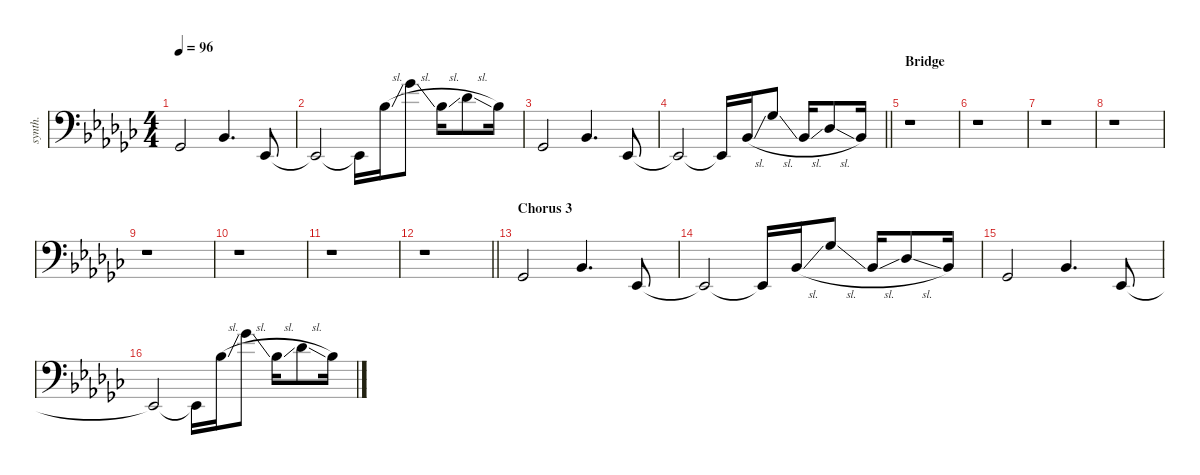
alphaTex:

\defaultSystemsLayout 4
\hideDynamics
\bracketExtendMode nobrackets
\otherSystemsTrackNameOrientation horizontal
\track ("Keyboard" "synth.") {defaultSystemsLayout 4 instrument lead2sawtooth}
\staff {score}
\tuning (Eb4 Bb3 Gb3 Db3 Ab2 Eb2)
\ts (4 4)
\tempo 96
\clef f4
\ks gb
3.6{acc b}.2{dy fff beam Up} 2.5{acc b}.4{d beam Up} 0.6{acc b}.8{beam Up} |
0.6{t acc b}.2{beam Up} 0.6{t acc b}.16{beam Down} 9.4{sl acc b}.16{dy f beam Down} 17.4{sl acc b}.8{beam Down} 9.4{sl acc b}.16{beam Down} 12.4{sl acc b}.8{beam Down} 9.4{acc b}.16{beam Down} |
3.6{acc b}.2{dy fff beam Up} 2.5{acc b}.4{d beam Up} 0.6{acc b}.8{beam Up} |
\barLineRight lightlight
0.6{t acc b}.2{beam Up} 0.6{t acc b}.16{beam Up} 2.5{sl acc b}.16{beam Up} 10.5{sl acc b}.8{beam Up} 2.5{sl acc b}.16{beam Up} 5.5{sl acc b}.8{beam Up} 2.5{acc b}.16{beam Up} |
\section ("" "Bridge")
r.1{beam Down} |
r.1{beam Down} |
r.1{beam Down} |
r.1{beam Down} |
r.1{beam Down} |
r.1{beam Down} |
r.1{beam Down} |
\barLineRight lightlight
r.1{beam Down} |
\section ("" "Chorus 3")
3.6{acc b}.2{beam Up} 2.5{acc b}.4{d beam Up} 0.6{acc b}.8{beam Up} |
0.6{t acc b}.2{beam Up} 0.6{t acc b}.16{beam Up} 2.5{sl acc b}.16{beam Up} 10.5{sl acc b}.8{beam Up} 2.5{sl acc b}.16{beam Up} 5.5{sl acc b}.8{beam Up} 2.5{acc b}.16{beam Up} |
3.6{acc b}.2{beam Up} 2.5{acc b}.4{d beam Up} 0.6{acc b}.8{beam Up} |
0.6{t acc b}.2{beam Up} 0.6{t acc b}.16{beam Down} 9.4{sl acc b}.16{dy f beam Down} 17.4{sl acc b}.8{beam Down} 9.4{sl acc b}.16{beam Down} 12.4{sl acc b}.8{beam Down} 9.4{acc b}.16{beam Down}
